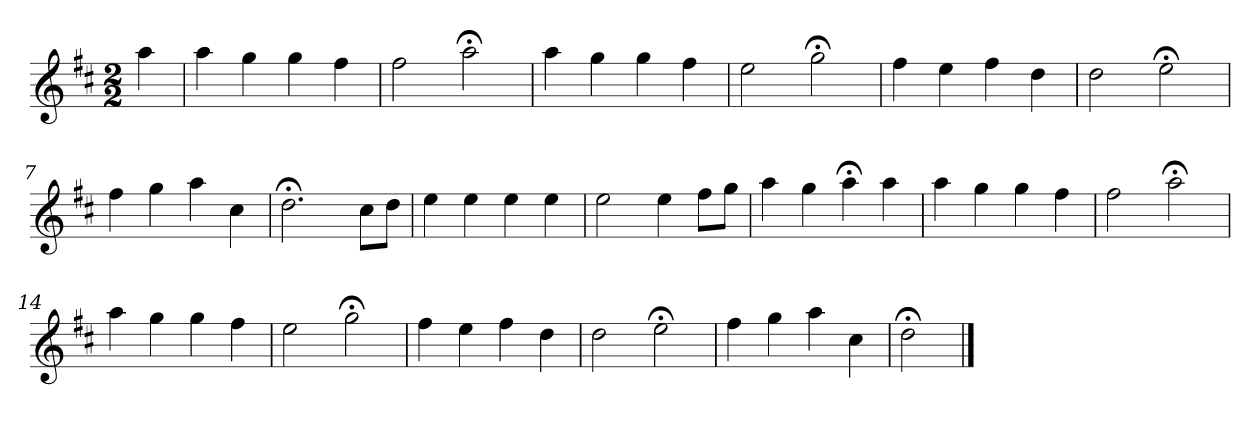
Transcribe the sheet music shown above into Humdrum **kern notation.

**kern
*part1
*staff1
*k[f#c#]
*D:
*M2/2
*MM120
=
4aa
=1
4aa
4gg
4gg
4ff#
=2
2ff#
2aa;<
=3
4aa
4gg
4gg
4ff#
=4
2ee
2gg;<
=5
4ff#
4ee
4ff#
4dd
=6
2dd
2ee;<
=7
4ff#
4gg
4aa
4cc#
=8
2.dd;<
8cc#L
8ddJ
=9
4ee
4ee
4ee
4ee
=10
2ee
4ee
8ff#L
8ggJ
=11
4aa
4gg
4aa;<
4aa
=12
4aa
4gg
4gg
4ff#
=13
2ff#
2aa;<
=14
4aa
4gg
4gg
4ff#
=15
2ee
2gg;<
=16
4ff#
4ee
4ff#
4dd
=17
2dd
2ee;<
=18
4ff#
4gg
4aa
4cc#
=19
2dd;<
==
*-
